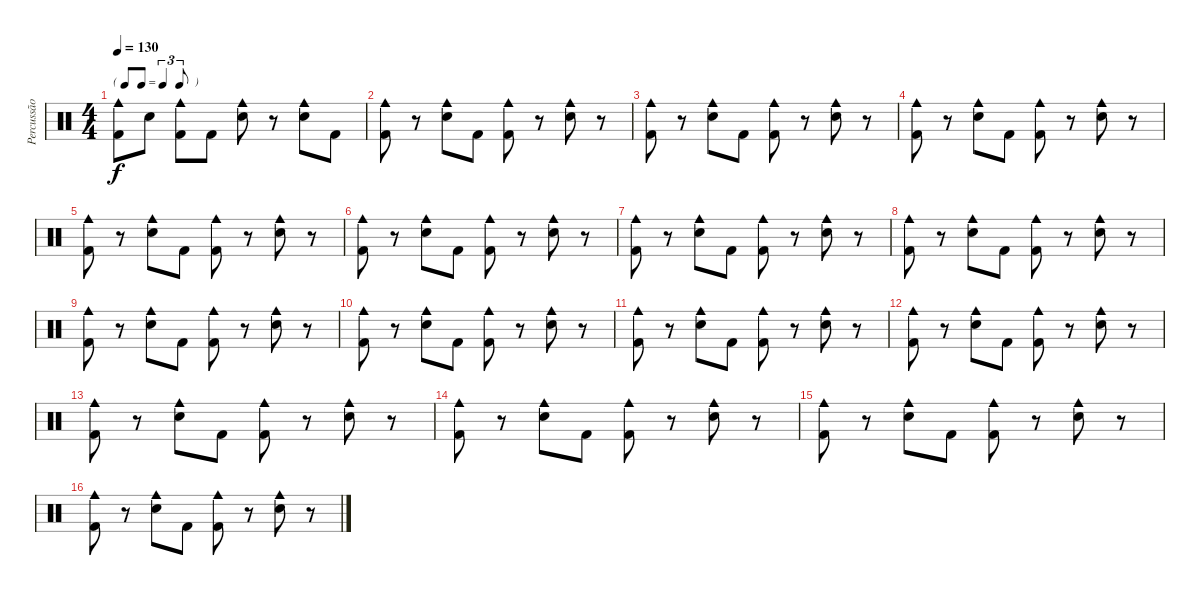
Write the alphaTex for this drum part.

\track ("Percussão" "Percussão") {instrument percussion}
\staff {score}
\articulation defaults
\ts (4 4)
\tf triplet8th
\tempo 130
\clef neutral
\ks c
("Cowbell medium (hit)" "Kick (hit) 2").8{dy f} "Snare (hit) 2".8 ("Cowbell medium (hit)" "Kick (hit) 2").8 "Kick (hit) 2".8 ("Cowbell medium (hit)" "Snare (hit) 2").8 r.8 ("Cowbell medium (hit)" "Snare (hit) 2").8 "Kick (hit) 2".8 |
("Cowbell medium (hit)" "Kick (hit) 2").8 r.8 ("Cowbell medium (hit)" "Snare (hit) 2").8 "Kick (hit) 2".8 ("Cowbell medium (hit)" "Kick (hit) 2").8 r.8 ("Cowbell medium (hit)" "Snare (hit) 2").8 r.8 |
("Cowbell medium (hit)" "Kick (hit) 2").8 r.8 ("Cowbell medium (hit)" "Snare (hit) 2").8 "Kick (hit) 2".8 ("Cowbell medium (hit)" "Kick (hit) 2").8 r.8 ("Cowbell medium (hit)" "Snare (hit) 2").8 r.8 |
("Cowbell medium (hit)" "Kick (hit) 2").8 r.8 ("Cowbell medium (hit)" "Snare (hit) 2").8 "Kick (hit) 2".8 ("Cowbell medium (hit)" "Kick (hit) 2").8 r.8 ("Cowbell medium (hit)" "Snare (hit) 2").8 r.8 |
("Cowbell medium (hit)" "Kick (hit) 2").8 r.8 ("Cowbell medium (hit)" "Snare (hit) 2").8 "Kick (hit) 2".8 ("Cowbell medium (hit)" "Kick (hit) 2").8 r.8 ("Cowbell medium (hit)" "Snare (hit) 2").8 r.8 |
("Cowbell medium (hit)" "Kick (hit) 2").8 r.8 ("Cowbell medium (hit)" "Snare (hit) 2").8 "Kick (hit) 2".8 ("Cowbell medium (hit)" "Kick (hit) 2").8 r.8 ("Cowbell medium (hit)" "Snare (hit) 2").8 r.8 |
("Cowbell medium (hit)" "Kick (hit) 2").8 r.8 ("Cowbell medium (hit)" "Snare (hit) 2").8 "Kick (hit) 2".8 ("Cowbell medium (hit)" "Kick (hit) 2").8 r.8 ("Cowbell medium (hit)" "Snare (hit) 2").8 r.8 |
("Cowbell medium (hit)" "Kick (hit) 2").8 r.8 ("Cowbell medium (hit)" "Snare (hit) 2").8 "Kick (hit) 2".8 ("Cowbell medium (hit)" "Kick (hit) 2").8 r.8 ("Cowbell medium (hit)" "Snare (hit) 2").8 r.8 |
("Cowbell medium (hit)" "Kick (hit) 2").8 r.8 ("Cowbell medium (hit)" "Snare (hit) 2").8 "Kick (hit) 2".8 ("Cowbell medium (hit)" "Kick (hit) 2").8 r.8 ("Cowbell medium (hit)" "Snare (hit) 2").8 r.8 |
("Cowbell medium (hit)" "Kick (hit) 2").8 r.8 ("Cowbell medium (hit)" "Snare (hit) 2").8 "Kick (hit) 2".8 ("Cowbell medium (hit)" "Kick (hit) 2").8 r.8 ("Cowbell medium (hit)" "Snare (hit) 2").8 r.8 |
("Cowbell medium (hit)" "Kick (hit) 2").8 r.8 ("Cowbell medium (hit)" "Snare (hit) 2").8 "Kick (hit) 2".8 ("Cowbell medium (hit)" "Kick (hit) 2").8 r.8 ("Cowbell medium (hit)" "Snare (hit) 2").8 r.8 |
("Cowbell medium (hit)" "Kick (hit) 2").8 r.8 ("Cowbell medium (hit)" "Snare (hit) 2").8 "Kick (hit) 2".8 ("Cowbell medium (hit)" "Kick (hit) 2").8 r.8 ("Cowbell medium (hit)" "Snare (hit) 2").8 r.8 |
("Cowbell medium (hit)" "Kick (hit) 2").8 r.8 ("Cowbell medium (hit)" "Snare (hit) 2").8 "Kick (hit) 2".8 ("Cowbell medium (hit)" "Kick (hit) 2").8 r.8 ("Cowbell medium (hit)" "Snare (hit) 2").8 r.8 |
("Cowbell medium (hit)" "Kick (hit) 2").8 r.8 ("Cowbell medium (hit)" "Snare (hit) 2").8 "Kick (hit) 2".8 ("Cowbell medium (hit)" "Kick (hit) 2").8 r.8 ("Cowbell medium (hit)" "Snare (hit) 2").8 r.8 |
("Cowbell medium (hit)" "Kick (hit) 2").8 r.8 ("Cowbell medium (hit)" "Snare (hit) 2").8 "Kick (hit) 2".8 ("Cowbell medium (hit)" "Kick (hit) 2").8 r.8 ("Cowbell medium (hit)" "Snare (hit) 2").8 r.8 |
("Cowbell medium (hit)" "Kick (hit) 2").8 r.8 ("Cowbell medium (hit)" "Snare (hit) 2").8 "Kick (hit) 2".8 ("Cowbell medium (hit)" "Kick (hit) 2").8 r.8 ("Cowbell medium (hit)" "Snare (hit) 2").8 r.8
